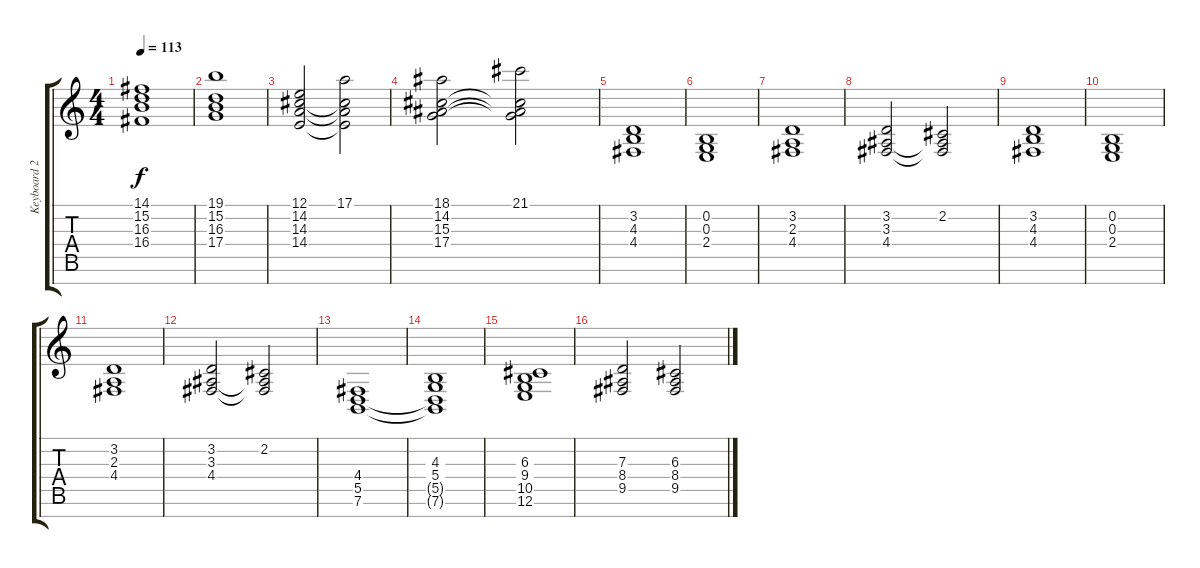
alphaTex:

\track ("Keyboard 2" "Keyboard 2") {instrument stringensemble1}
\staff {score tabs}
\tuning (E4 B3 G3 D3 A2 E2 B1) {hide}
\ts (4 4)
\tempo 113
\clef g2
\ks c
(14.1 15.2 16.3 16.4).1{dy f volume 13 instrument stringensemble1} |
(19.1 15.2 16.3 17.4).1 |
(12.1 14.2 14.3 14.4).2 (17.1 14.2{t} 14.3{t} 14.4{t}).2 |
(18.1 14.2 15.3 17.4).2 (21.1 14.2{t} 15.3{t} 17.4{t}).2 |
(3.2 4.3 4.4).1{volume 13 instrument choiraahs} |
(0.2 0.3 2.4).1 |
(3.2 2.3 4.4).1 |
(3.2 3.3 4.4).2 (2.2 3.3{t} 4.4{t}).2 |
(3.2 4.3 4.4).1{volume 13 instrument choiraahs} |
(0.2 0.3 2.4).1 |
(3.2 2.3 4.4).1 |
(3.2 3.3 4.4).2 (2.2 3.3{t} 4.4{t}).2 |
(4.4 5.5 7.6).1{volume 13 instrument choiraahs} |
(4.3 5.4 5.5{t} 7.6{t}).1 |
(6.3 9.4 10.5 12.6).1 |
(7.3 8.4 9.5).2 (6.3 8.4 9.5).2
